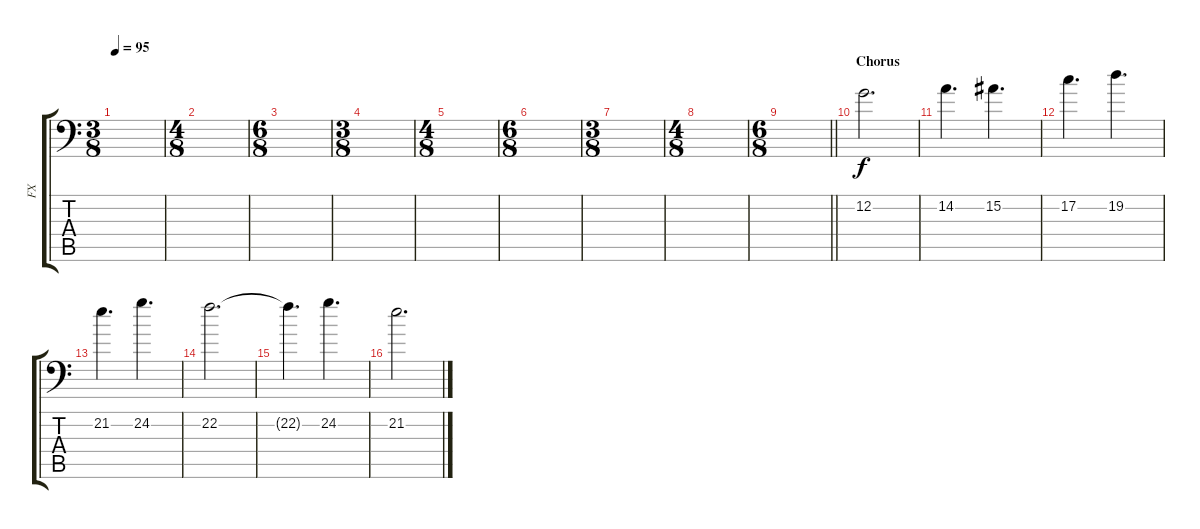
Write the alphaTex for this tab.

\track ("FX" "FX") {instrument fx5brightness}
\staff {score tabs}
\tuning (C4 G3 Eb3 Bb2 F2 Bb1) {hide}
\ts (3 8)
\tempo 95
\clef f4
\ks c
|
\ts (4 8)
|
\ts (6 8)
|
\ts (3 8)
|
\ts (4 8)
|
\ts (6 8)
|
\ts (3 8)
|
\ts (4 8)
|
\ts (6 8)
\barLineRight lightlight
|
\section ("" "Chorus")
12.2.2{d dy f volume 10} |
14.2.4{d} 15.2.4{d} |
17.2.4{d} 19.2.4{d} |
21.2.4{d} 24.2.4{d} |
22.2.2{d} |
22.2{t}.4{d} 24.2.4{d} |
21.2.2{d}
